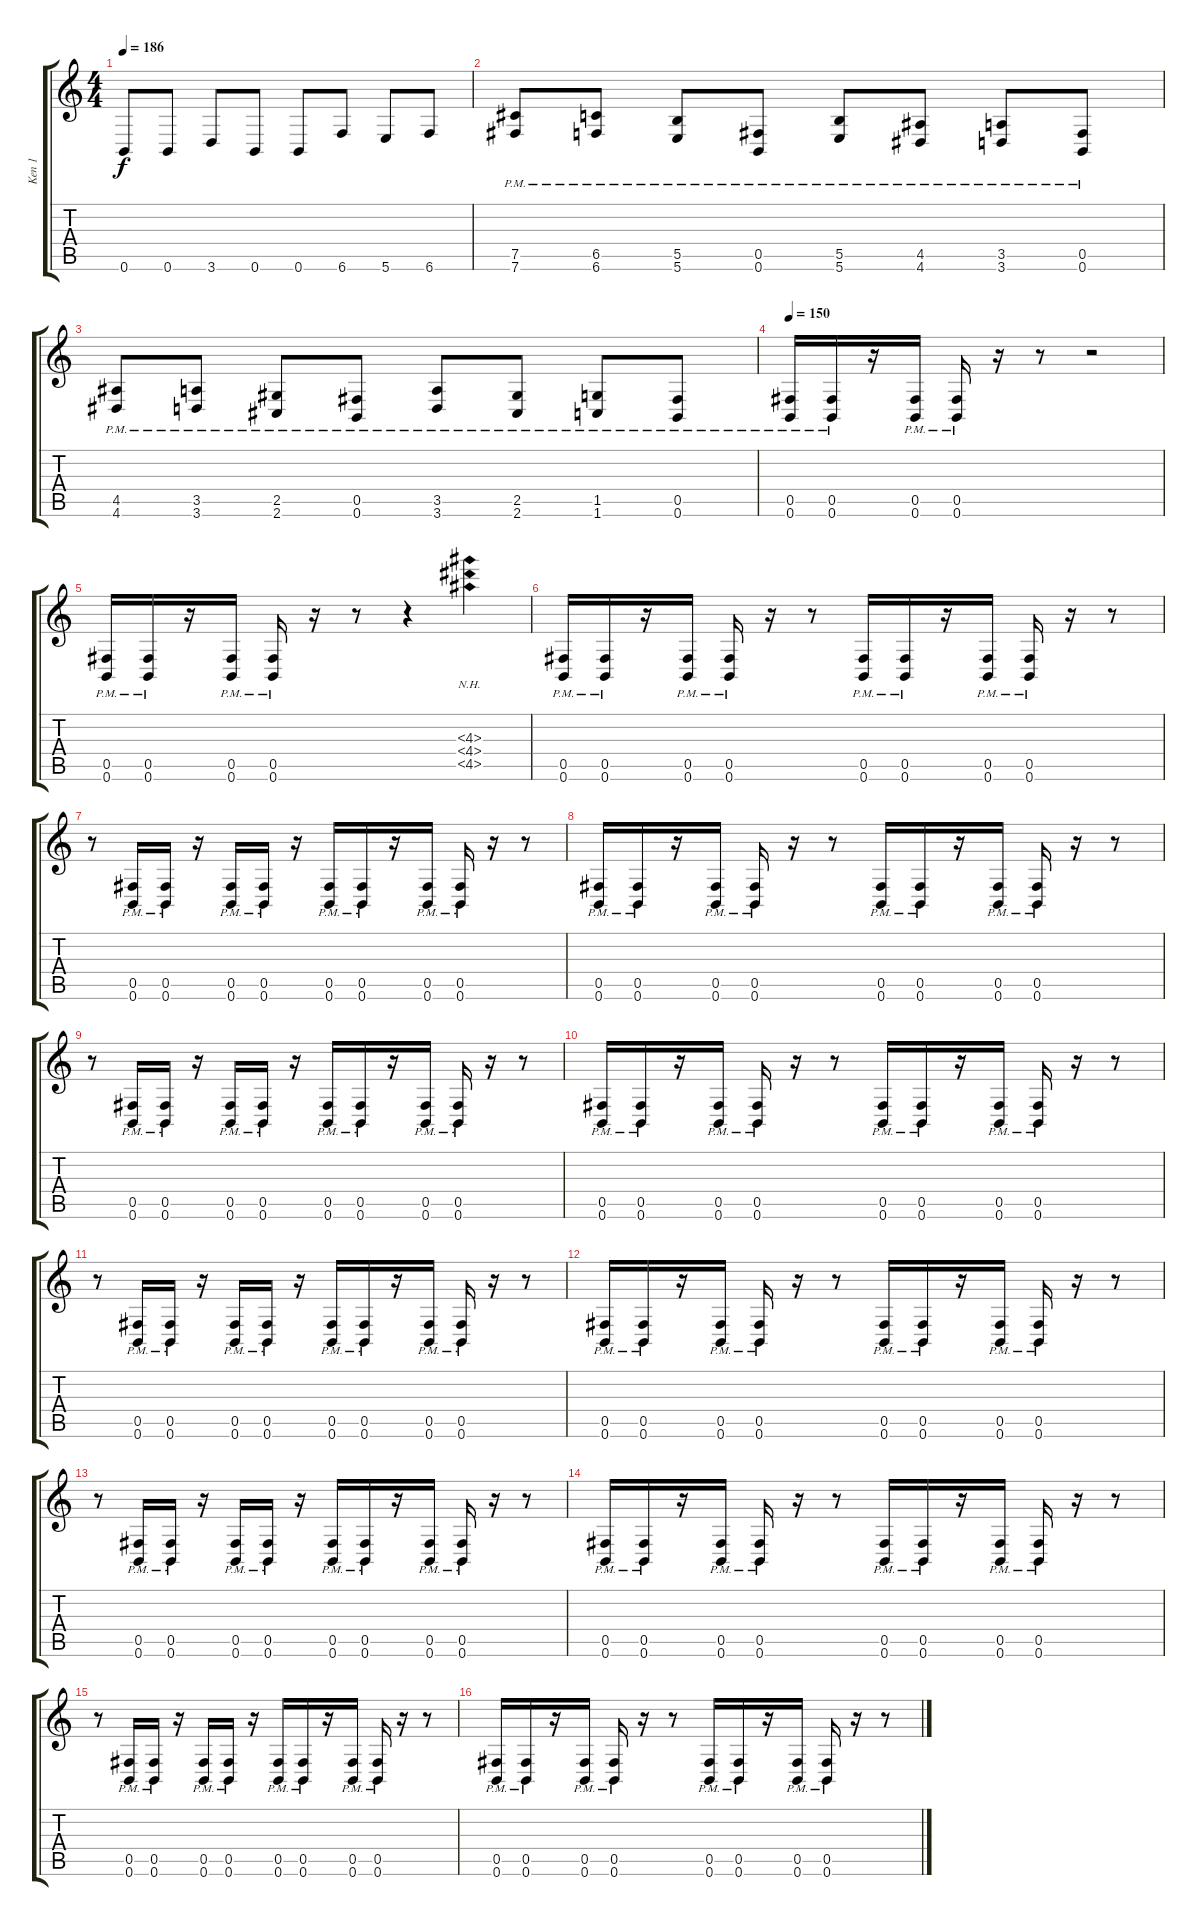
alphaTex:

\track ("Ken 1" "Ken 1") {instrument distortionguitar}
\staff {score tabs}
\tuning (Db4 Ab3 E3 B2 Gb2 B1) {hide}
\ts (4 4)
\tempo 186
\clef g2
\ks c
0.6.8{dy f} 0.6.8 3.6.8 0.6.8 0.6.8 6.6.8 5.6.8 6.6.8 |
(7.5{pm} 7.6{pm}).8 (6.5{pm} 6.6{pm}).8 (5.5{pm} 5.6{pm}).8 (0.5{pm} 0.6{pm}).8 (5.5{pm} 5.6{pm}).8 (4.5{pm} 4.6{pm}).8 (3.5{pm} 3.6{pm}).8 (0.5{pm} 0.6{pm}).8 |
(4.5{pm} 4.6{pm}).8 (3.5{pm} 3.6{pm}).8 (2.5{pm} 2.6{pm}).8 (0.5{pm} 0.6{pm}).8 (3.5{pm} 3.6{pm}).8 (2.5{pm} 2.6{pm}).8 (1.5{pm} 1.6{pm}).8 (0.5{pm} 0.6{pm}).8 |
\tempo 150
(0.5{pm} 0.6{pm}).16 (0.5{pm} 0.6{pm}).16 r.16 (0.5{pm} 0.6{pm}).16 (0.5{pm} 0.6{pm}).16 r.16 r.8 r.2 |
(0.5{pm} 0.6{pm}).16 (0.5{pm} 0.6{pm}).16 r.16 (0.5{pm} 0.6{pm}).16 (0.5{pm} 0.6{pm}).16 r.16 r.8 r.4 (4.3{nh} 4.4{nh} 4.5{nh}).4 |
(0.5{pm} 0.6{pm}).16 (0.5{pm} 0.6{pm}).16 r.16 (0.5{pm} 0.6{pm}).16 (0.5{pm} 0.6{pm}).16 r.16 r.8 (0.5{pm} 0.6{pm}).16 (0.5{pm} 0.6{pm}).16 r.16 (0.5{pm} 0.6{pm}).16 (0.5{pm} 0.6{pm}).16 r.16 r.8 |
r.8 (0.5{pm} 0.6{pm}).16 (0.5{pm} 0.6{pm}).16 r.16 (0.5{pm} 0.6{pm}).16 (0.5{pm} 0.6{pm}).16 r.16 (0.5{pm} 0.6{pm}).16 (0.5{pm} 0.6{pm}).16 r.16 (0.5{pm} 0.6{pm}).16 (0.5{pm} 0.6{pm}).16 r.16 r.8 |
(0.5{pm} 0.6{pm}).16 (0.5{pm} 0.6{pm}).16 r.16 (0.5{pm} 0.6{pm}).16 (0.5{pm} 0.6{pm}).16 r.16 r.8 (0.5{pm} 0.6{pm}).16 (0.5{pm} 0.6{pm}).16 r.16 (0.5{pm} 0.6{pm}).16 (0.5{pm} 0.6{pm}).16 r.16 r.8 |
r.8 (0.5{pm} 0.6{pm}).16 (0.5{pm} 0.6{pm}).16 r.16 (0.5{pm} 0.6{pm}).16 (0.5{pm} 0.6{pm}).16 r.16 (0.5{pm} 0.6{pm}).16 (0.5{pm} 0.6{pm}).16 r.16 (0.5{pm} 0.6{pm}).16 (0.5{pm} 0.6{pm}).16 r.16 r.8 |
(0.5{pm} 0.6{pm}).16 (0.5{pm} 0.6{pm}).16 r.16 (0.5{pm} 0.6{pm}).16 (0.5{pm} 0.6{pm}).16 r.16 r.8 (0.5{pm} 0.6{pm}).16 (0.5{pm} 0.6{pm}).16 r.16 (0.5{pm} 0.6{pm}).16 (0.5{pm} 0.6{pm}).16 r.16 r.8 |
r.8 (0.5{pm} 0.6{pm}).16 (0.5{pm} 0.6{pm}).16 r.16 (0.5{pm} 0.6{pm}).16 (0.5{pm} 0.6{pm}).16 r.16 (0.5{pm} 0.6{pm}).16 (0.5{pm} 0.6{pm}).16 r.16 (0.5{pm} 0.6{pm}).16 (0.5{pm} 0.6{pm}).16 r.16 r.8 |
(0.5{pm} 0.6{pm}).16 (0.5{pm} 0.6{pm}).16 r.16 (0.5{pm} 0.6{pm}).16 (0.5{pm} 0.6{pm}).16 r.16 r.8 (0.5{pm} 0.6{pm}).16 (0.5{pm} 0.6{pm}).16 r.16 (0.5{pm} 0.6{pm}).16 (0.5{pm} 0.6{pm}).16 r.16 r.8 |
r.8 (0.5{pm} 0.6{pm}).16 (0.5{pm} 0.6{pm}).16 r.16 (0.5{pm} 0.6{pm}).16 (0.5{pm} 0.6{pm}).16 r.16 (0.5{pm} 0.6{pm}).16 (0.5{pm} 0.6{pm}).16 r.16 (0.5{pm} 0.6{pm}).16 (0.5{pm} 0.6{pm}).16 r.16 r.8 |
(0.5{pm} 0.6{pm}).16 (0.5{pm} 0.6{pm}).16 r.16 (0.5{pm} 0.6{pm}).16 (0.5{pm} 0.6{pm}).16 r.16 r.8 (0.5{pm} 0.6{pm}).16 (0.5{pm} 0.6{pm}).16 r.16 (0.5{pm} 0.6{pm}).16 (0.5{pm} 0.6{pm}).16 r.16 r.8 |
r.8 (0.5{pm} 0.6{pm}).16 (0.5{pm} 0.6{pm}).16 r.16 (0.5{pm} 0.6{pm}).16 (0.5{pm} 0.6{pm}).16 r.16 (0.5{pm} 0.6{pm}).16 (0.5{pm} 0.6{pm}).16 r.16 (0.5{pm} 0.6{pm}).16 (0.5{pm} 0.6{pm}).16 r.16 r.8 |
(0.5{pm} 0.6{pm}).16 (0.5{pm} 0.6{pm}).16 r.16 (0.5{pm} 0.6{pm}).16 (0.5{pm} 0.6{pm}).16 r.16 r.8 (0.5{pm} 0.6{pm}).16 (0.5{pm} 0.6{pm}).16 r.16 (0.5{pm} 0.6{pm}).16 (0.5{pm} 0.6{pm}).16 r.16 r.8
